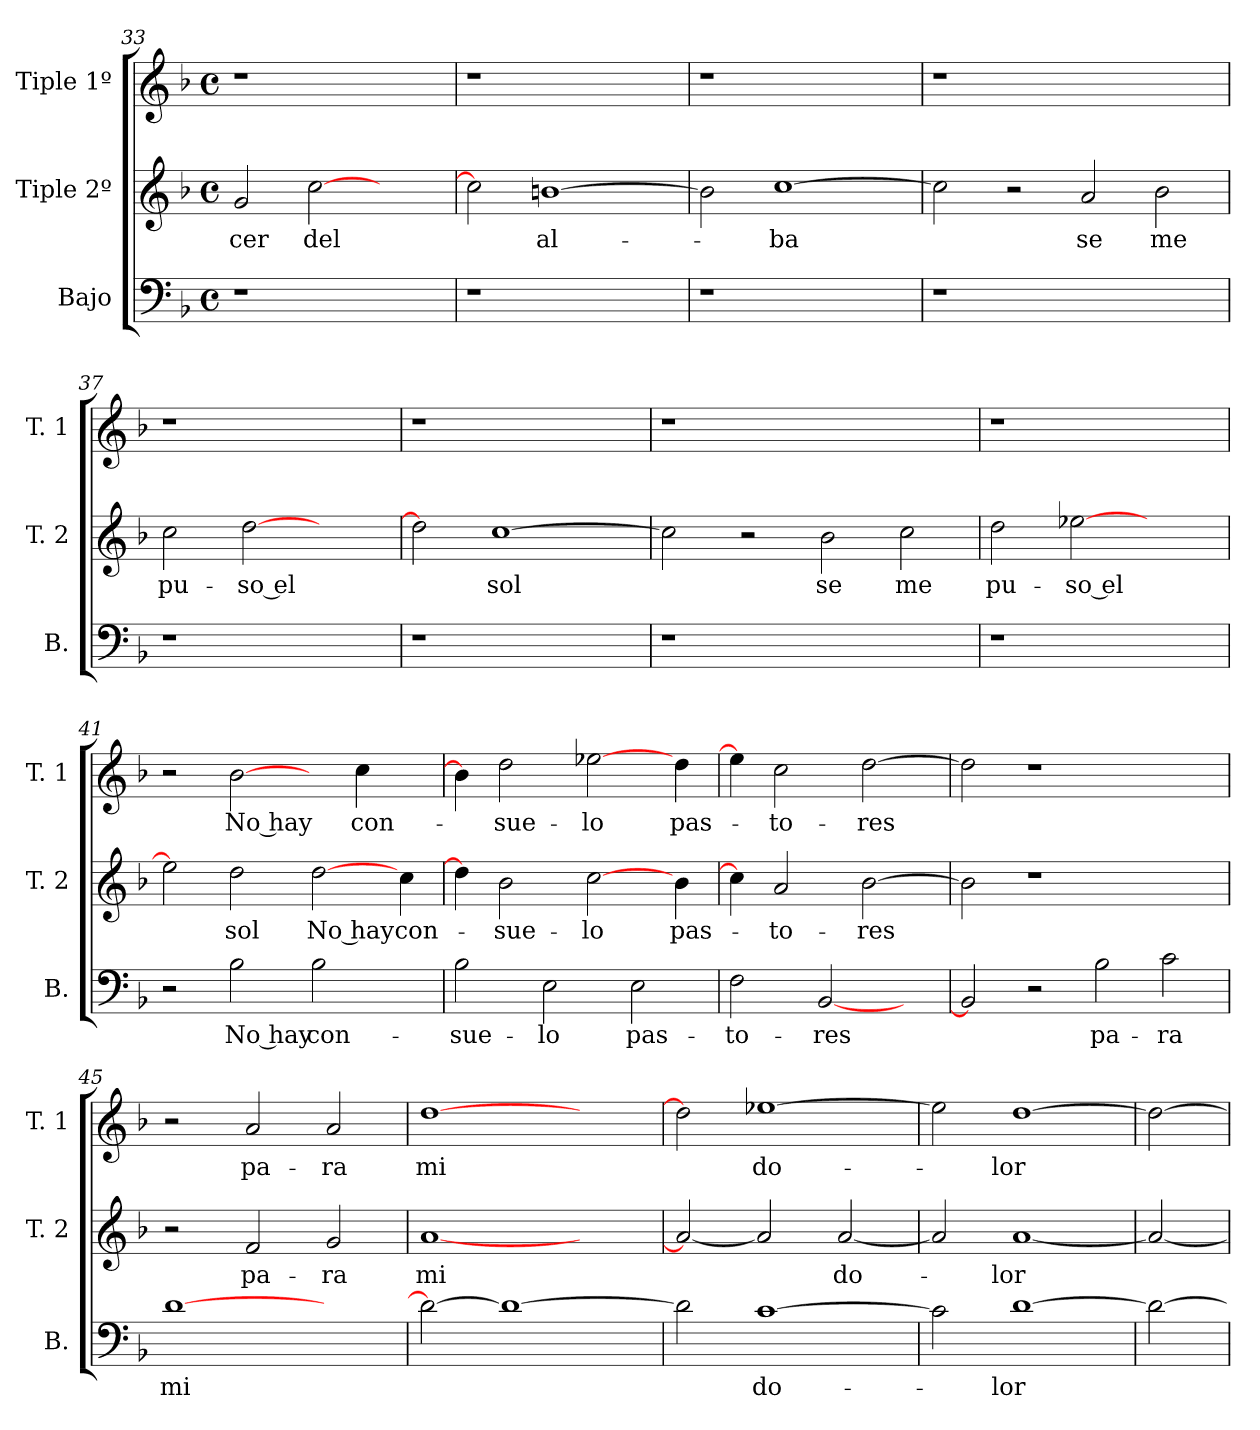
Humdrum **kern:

**kern	**text	**kern	**text	**kern	**text
*part3	*part3	*part2	*part2	*part1	*part1
*staff3	*staff3	*staff2	*staff2	*staff1	*staff1
*I"Bajo	*	*I"Tiple 2º	*	*I"Tiple 1º	*
*I'B.	*	*I'T. 2	*	*I'T. 1	*
*clefF4	*	*clefG2	*	*clefG2	*
*k[b-]	*	*k[b-]	*	*k[b-]	*
*M4/4	*	*M4/4	*	*M4/4	*
*met(c)	*	*met(c)	*	*met(c)	*
=33	=33	=33	=33	=33	=33
1r	.	2g	-cer	1r	.
.	.	[2cc	del	.	.
2ryy	.	2ryy	.	2ryy	.
=34	=34	=34	=34	=34	=34
1r	.	2cc]	.	1r	.
.	.	[1bn	al-	.	.
2ryy	.	.	.	2ryy	.
=35	=35	=35	=35	=35	=35
1r	.	2b]	.	1r	.
.	.	[1cc	-ba	.	.
2ryy	.	.	.	2ryy	.
=36	=36	=36	=36	=36	=36
1r	.	2cc]	.	1r	.
.	.	2r	.	.	.
2ryy	.	2a	se	2ryy	.
2ryy	.	2b-	me	2ryy	.
=37	=37	=37	=37	=37	=37
1r	.	2cc	pu-	1r	.
.	.	[2dd	-so el	.	.
2ryy	.	2ryy	.	2ryy	.
=38	=38	=38	=38	=38	=38
1r	.	2dd]	.	1r	.
.	.	[1cc	sol	.	.
2ryy	.	.	.	2ryy	.
=39	=39	=39	=39	=39	=39
1r	.	2cc]	.	1r	.
.	.	2r	.	.	.
2ryy	.	2b-	se	2ryy	.
2ryy	.	2cc	me	2ryy	.
=40	=40	=40	=40	=40	=40
1r	.	2dd	pu-	1r	.
.	.	[2ee-X	-so el	.	.
2ryy	.	2ryy	.	2ryy	.
=41	=41	=41	=41	=41	=41
2r	.	2ee-]	.	2r	.
2B-	No hay	2dd	sol	[2b-	No hay
2B-	con-	[2dd	No hay	4ryy	.
.	.	.	.	4cc	con-
4ryy	.	4cc	con-	4ryy	.
=42	=42	=42	=42	=42	=42
2B-	-sue-	4dd]	.	4b-]	.
.	.	2b-	-sue-	2dd	-sue-
2E	-lo	.	.	.	.
.	.	[2cc	-lo	[2ee-X	-lo
2E	pas-	.	.	.	.
.	.	4b-	pas-	4dd	pas-
=43	=43	=43	=43	=43	=43
2F	-to-	4cc]	.	4ee-]	.
.	.	2a	-to-	2cc	-to-
[2BB-	-res	.	.	.	.
.	.	[2b-	-res	[2dd	-res
4ryy	.	.	.	.	.
=44	=44	=44	=44	=44	=44
2BB-]	.	2b-]	.	2dd]	.
2r	.	1r	.	1r	.
2B-	pa-	.	.	.	.
2c	-ra	2ryy	.	2ryy	.
=45	=45	=45	=45	=45	=45
[1d	mi	2r	.	2r	.
.	.	2f	pa-	2a	pa-
2ryy	.	2g	-ra	2a	-ra
=46	=46	=46	=46	=46	=46
2d_	.	[1a	mi	[1dd	mi
1d_	.	.	.	.	.
.	.	2ryy	.	2ryy	.
=47	=47	=47	=47	=47	=47
2d]	.	2a_	.	2dd]	.
[1c	do-	2a]	.	[1ee-X	do-
.	.	[2a	do-	.	.
=48	=48	=48	=48	=48	=48
2c]	.	2a]	.	2ee-]	.
[1d	-lor	[1a	-lor	[1dd	-lor
=49	=49	=49	=49	=49	=49
2d_	.	2a_	.	2dd_	.
=	=	=	=	=	=
*-	*-	*-	*-	*-	*-
